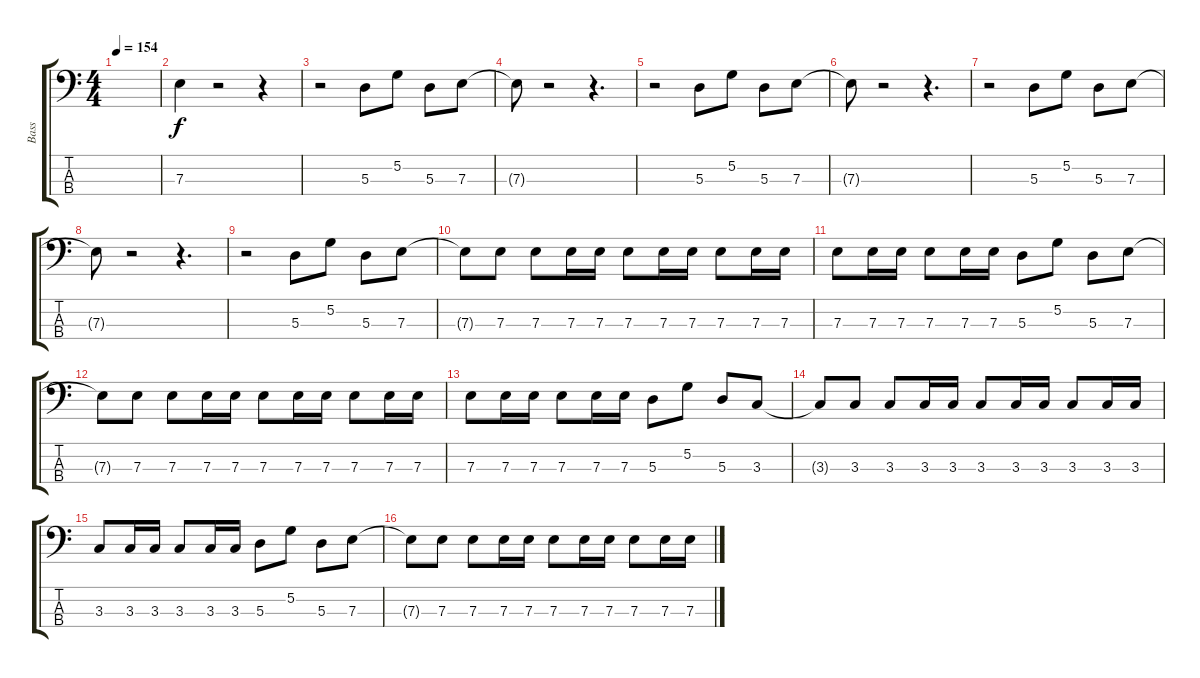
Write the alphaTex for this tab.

\track ("Bass" "Bass") {instrument electricbasspick}
\staff {score tabs}
\tuning (G2 D2 A1 E1) {hide}
\ts (4 4)
\tempo 154
\clef f4
\ks c
|
7.3.4 r.2 r.4 |
r.2 5.3.8 5.2.8 5.3.8 7.3.8 |
7.3{t}.8 r.2 r.4{d} |
r.2 5.3.8 5.2.8 5.3.8 7.3.8 |
7.3{t}.8 r.2 r.4{d} |
r.2 5.3.8 5.2.8 5.3.8 7.3.8 |
7.3{t}.8 r.2 r.4{d} |
r.2 5.3.8 5.2.8 5.3.8 7.3.8 |
7.3{t}.8 7.3.8 7.3.8 7.3.16 7.3.16 7.3.8 7.3.16 7.3.16 7.3.8 7.3.16 7.3.16 |
7.3.8 7.3.16 7.3.16 7.3.8 7.3.16 7.3.16 5.3.8 5.2.8 5.3.8 7.3.8 |
7.3{t}.8 7.3.8 7.3.8 7.3.16 7.3.16 7.3.8 7.3.16 7.3.16 7.3.8 7.3.16 7.3.16 |
7.3.8 7.3.16 7.3.16 7.3.8 7.3.16 7.3.16 5.3.8 5.2.8 5.3.8 3.3.8 |
3.3{t}.8 3.3.8 3.3.8 3.3.16 3.3.16 3.3.8 3.3.16 3.3.16 3.3.8 3.3.16 3.3.16 |
3.3.8 3.3.16 3.3.16 3.3.8 3.3.16 3.3.16 5.3.8 5.2.8 5.3.8 7.3.8 |
7.3{t}.8 7.3.8 7.3.8 7.3.16 7.3.16 7.3.8 7.3.16 7.3.16 7.3.8 7.3.16 7.3.16
